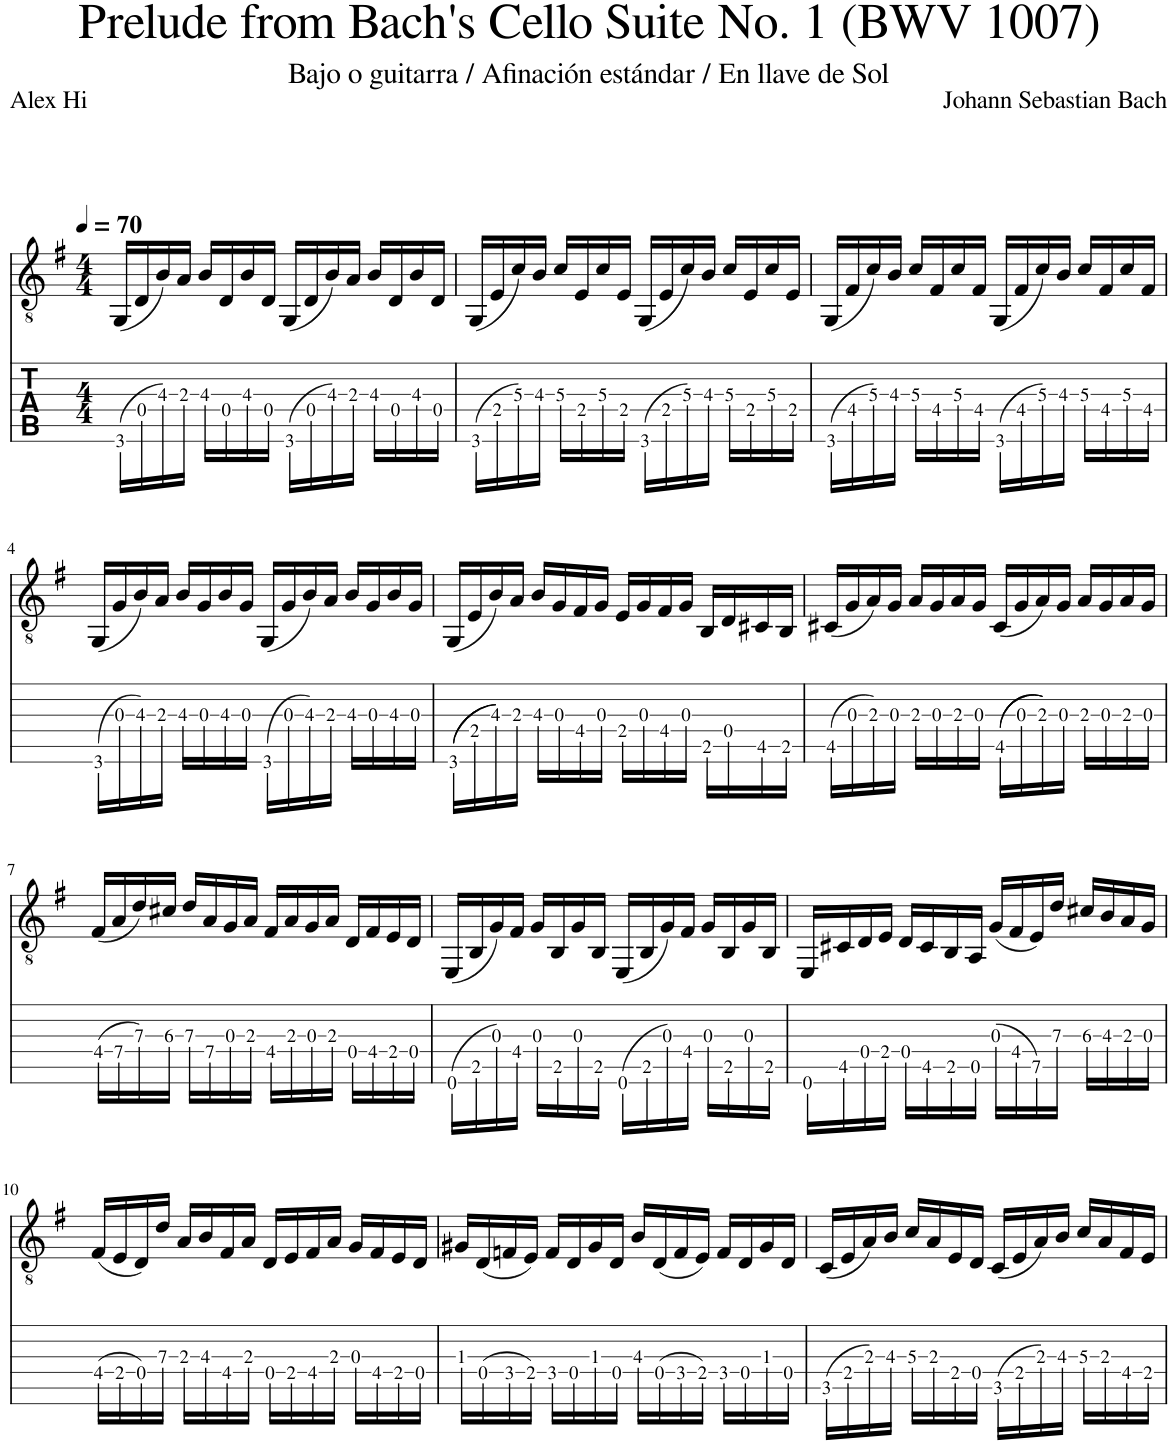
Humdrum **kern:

**kern	**kern
*part1	*part1
*staff2	*staff1
*I"Guitarra eléctrica	*
*I'Guit. El.	*
*stria6	*
*	*clefGv2
*k[f#]	*k[f#]
*M4/4	*M4/4
*MM70	*MM70
=1	=1
16GG\LL	(16GG/LL
16D\	16D/
16B\	16B/)
16A\JJ	16A/JJ
16B\LL	16B/LL
16D\	16D/
16B\	16B/
16D\JJ	16D/JJ
16GG\LL	(16GG/LL
16D\	16D/
16B\	16B/)
16A\JJ	16A/JJ
16B\LL	16B/LL
16D\	16D/
16B\	16B/
16D\JJ	16D/JJ
=2	=2
16GG\LL	(16GG/LL
16E\	16E/
16c\	16c/)
16B\JJ	16B/JJ
16c\LL	16c/LL
16E\	16E/
16c\	16c/
16E\JJ	16E/JJ
16GG\LL	(16GG/LL
16E\	16E/
16c\	16c/)
16B\JJ	16B/JJ
16c\LL	16c/LL
16E\	16E/
16c\	16c/
16E\JJ	16E/JJ
=3	=3
16GG\LL	(16GG/LL
16F#\	16F#/
16c\	16c/)
16B\JJ	16B/JJ
16c\LL	16c/LL
16F#\	16F#/
16c\	16c/
16F#\JJ	16F#/JJ
16GG\LL	(16GG/LL
16F#\	16F#/
16c\	16c/)
16B\JJ	16B/JJ
16c\LL	16c/LL
16F#\	16F#/
16c\	16c/
16F#\JJ	16F#/JJ
!!LO:LB:g=z
=4	=4
16GG\LL	(16GG/LL
16G\	16G/
16B\	16B/)
16A\JJ	16A/JJ
16B\LL	16B/LL
16G\	16G/
16B\	16B/
16G\JJ	16G/JJ
16GG\LL	(16GG/LL
16G\	16G/
16B\	16B/)
16A\JJ	16A/JJ
16B\LL	16B/LL
16G\	16G/
16B\	16B/
16G\JJ	16G/JJ
=5	=5
16GG\LL	(16GG/LL
16E\	16E/
16B\	16B/)
16A\JJ	16A/JJ
16B\LL	16B/LL
16G\	16G/
16F#\	16F#/
16G\JJ	16G/JJ
16E\LL	16E/LL
16G\	16G/
16F#\	16F#/
16G\JJ	16G/JJ
16BB\LL	16BB/LL
16D\	16D/
16C#\	16C#X/
16BB\JJ	16BB/JJ
=6	=6
16C#\LL	(16C#X/LL
16G\	16G/
16A\	16A/)
16G\JJ	16G/JJ
16A\LL	16A/LL
16G\	16G/
16A\	16A/
16G\JJ	16G/JJ
16C#\LL	(16C#/LL
16G\	16G/
16A\	16A/)
16G\JJ	16G/JJ
16A\LL	16A/LL
16G\	16G/
16A\	16A/
16G\JJ	16G/JJ
!!LO:LB:g=z
=7	=7
16F#\LL	(16F#/LL
16A\	16A/
16d\	16d/)
16c#\JJ	16c#X/JJ
16d\LL	16d/LL
16A\	16A/
16G\	16G/
16A\JJ	16A/JJ
16F#\LL	16F#/LL
16A\	16A/
16G\	16G/
16A\JJ	16A/JJ
16D\LL	16D/LL
16F#\	16F#/
16E\	16E/
16D\JJ	16D/JJ
=8	=8
16EE\LL	(16EE/LL
16BB\	16BB/
16G\	16G/)
16F#\JJ	16F#/JJ
16G\LL	16G/LL
16BB\	16BB/
16G\	16G/
16BB\JJ	16BB/JJ
16EE\LL	(16EE/LL
16BB\	16BB/
16G\	16G/)
16F#\JJ	16F#/JJ
16G\LL	16G/LL
16BB\	16BB/
16G\	16G/
16BB\JJ	16BB/JJ
=9	=9
16EE\LL	16EE/LL
16C#\	16C#X/
16D\	16D/
16E\JJ	16E/JJ
16D\LL	16D/LL
16C#\	16C#/
16BB\	16BB/
16AA\JJ	16AA/JJ
16G\LL	(16G/LL
16F#\	16F#/
16E\	16E/)
16d\JJ	16d/JJ
16c#\LL	16c#X/LL
16B\	16B/
16A\	16A/
16G\JJ	16G/JJ
!!LO:LB:g=z
=10	=10
16F#\LL	(16F#/LL
16E\	16E/
16D\	16D/)
16d\JJ	16d/JJ
16A\LL	16A/LL
16B\	16B/
16F#\	16F#/
16A\JJ	16A/JJ
16D\LL	16D/LL
16E\	16E/
16F#\	16F#/
16A\JJ	16A/JJ
16G\LL	16G/LL
16F#\	16F#/
16E\	16E/
16D\JJ	16D/JJ
=11	=11
16G#\LL	16G#X/LL
16D\	(16D/
16F\	16Fn/
16E\JJ	16E/JJ)
16F\LL	16F/LL
16D\	16D/
16G#\	16G#/
16D\JJ	16D/JJ
16B\LL	16B/LL
16D\	(16D/
16F\	16F/
16E\JJ	16E/JJ)
16F\LL	16F/LL
16D\	16D/
16G#\	16G#/
16D\JJ	16D/JJ
=12	=12
16C\LL	(16C/LL
16E\	16E/
16A\	16A/)
16B\JJ	16B/JJ
16c\LL	16c/LL
16A\	16A/
16E\	16E/
16D\JJ	16D/JJ
16C\LL	(16C/LL
16E\	16E/
16A\	16A/)
16B\JJ	16B/JJ
16c\LL	16c/LL
16A\	16A/
16F#\	16F#/
16E\JJ	16E/JJ
=	=
*-	*-
